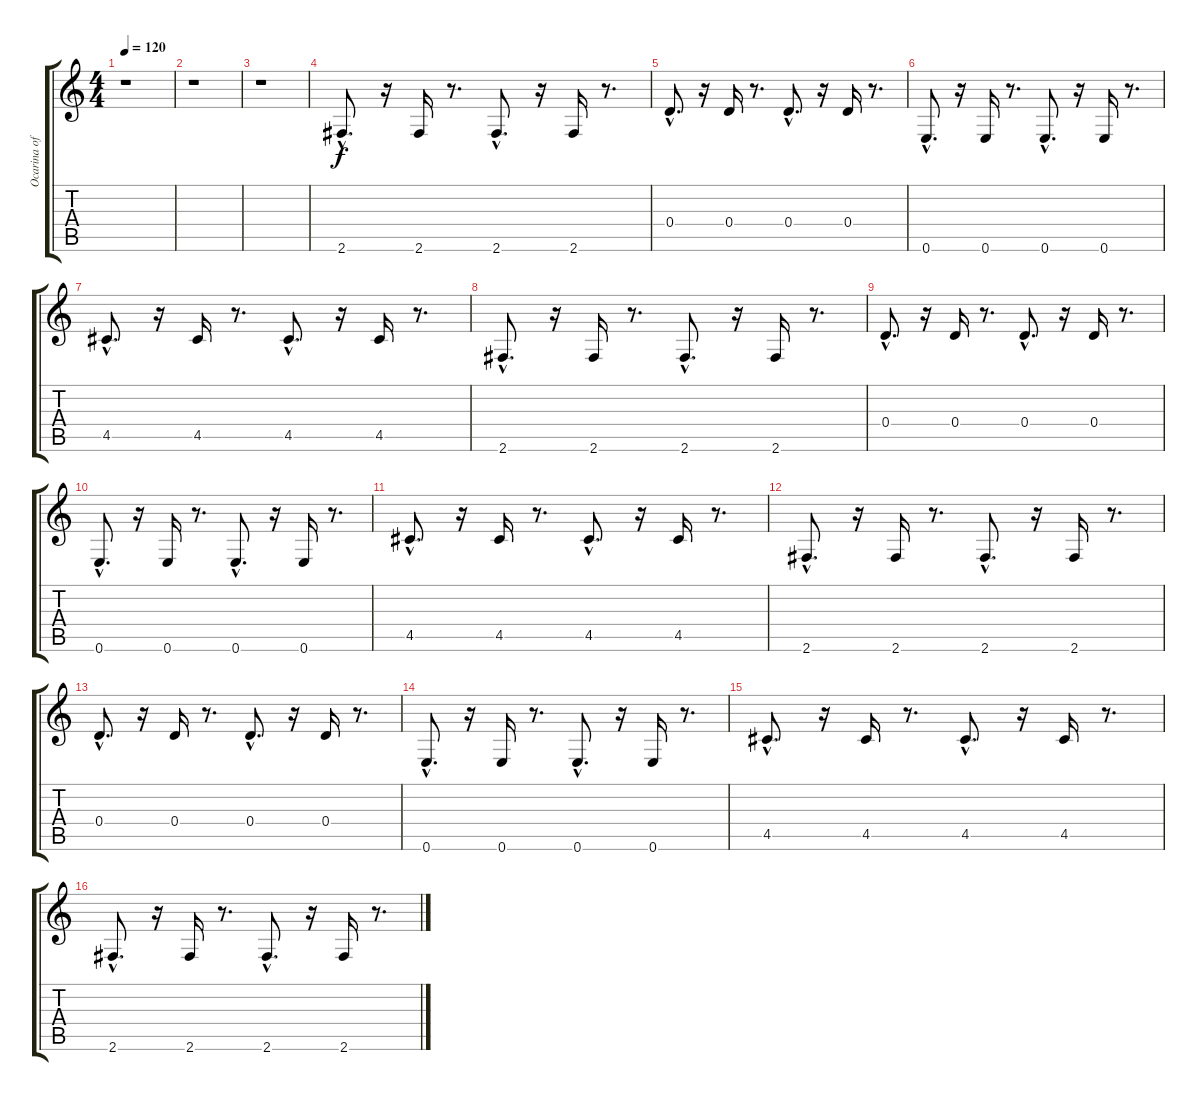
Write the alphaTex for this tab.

\track ("Ocarina of Time" "Ocarina of") {instrument acousticguitarnylon}
\staff {score tabs}
\tuning (E4 B3 G3 D3 A2 E2) {hide}
\ts (4 4)
\tempo 120
\clef g2
\ks c
r.1{dy f instrument acousticguitarnylon} |
r.1 |
r.1 |
2.6{hac}.8{d} r.16 2.6.16 r.8{d} 2.6{hac}.8{d} r.16 2.6.16 r.8{d} |
0.4{hac}.8{d} r.16 0.4.16 r.8{d} 0.4{hac}.8{d} r.16 0.4.16 r.8{d} |
0.6{hac}.8{d} r.16 0.6.16 r.8{d} 0.6{hac}.8{d} r.16 0.6.16 r.8{d} |
4.5{hac}.8{d} r.16 4.5.16 r.8{d} 4.5{hac}.8{d} r.16 4.5.16 r.8{d} |
2.6{hac}.8{d} r.16 2.6.16 r.8{d} 2.6{hac}.8{d} r.16 2.6.16 r.8{d} |
0.4{hac}.8{d} r.16 0.4.16 r.8{d} 0.4{hac}.8{d} r.16 0.4.16 r.8{d} |
0.6{hac}.8{d} r.16 0.6.16 r.8{d} 0.6{hac}.8{d} r.16 0.6.16 r.8{d} |
4.5{hac}.8{d} r.16 4.5.16 r.8{d} 4.5{hac}.8{d} r.16 4.5.16 r.8{d} |
2.6{hac}.8{d} r.16 2.6.16 r.8{d} 2.6{hac}.8{d} r.16 2.6.16 r.8{d} |
0.4{hac}.8{d} r.16 0.4.16 r.8{d} 0.4{hac}.8{d} r.16 0.4.16 r.8{d} |
0.6{hac}.8{d} r.16 0.6.16 r.8{d} 0.6{hac}.8{d} r.16 0.6.16 r.8{d} |
4.5{hac}.8{d} r.16 4.5.16 r.8{d} 4.5{hac}.8{d} r.16 4.5.16 r.8{d} |
2.6{hac}.8{d} r.16 2.6.16 r.8{d} 2.6{hac}.8{d} r.16 2.6.16 r.8{d}
